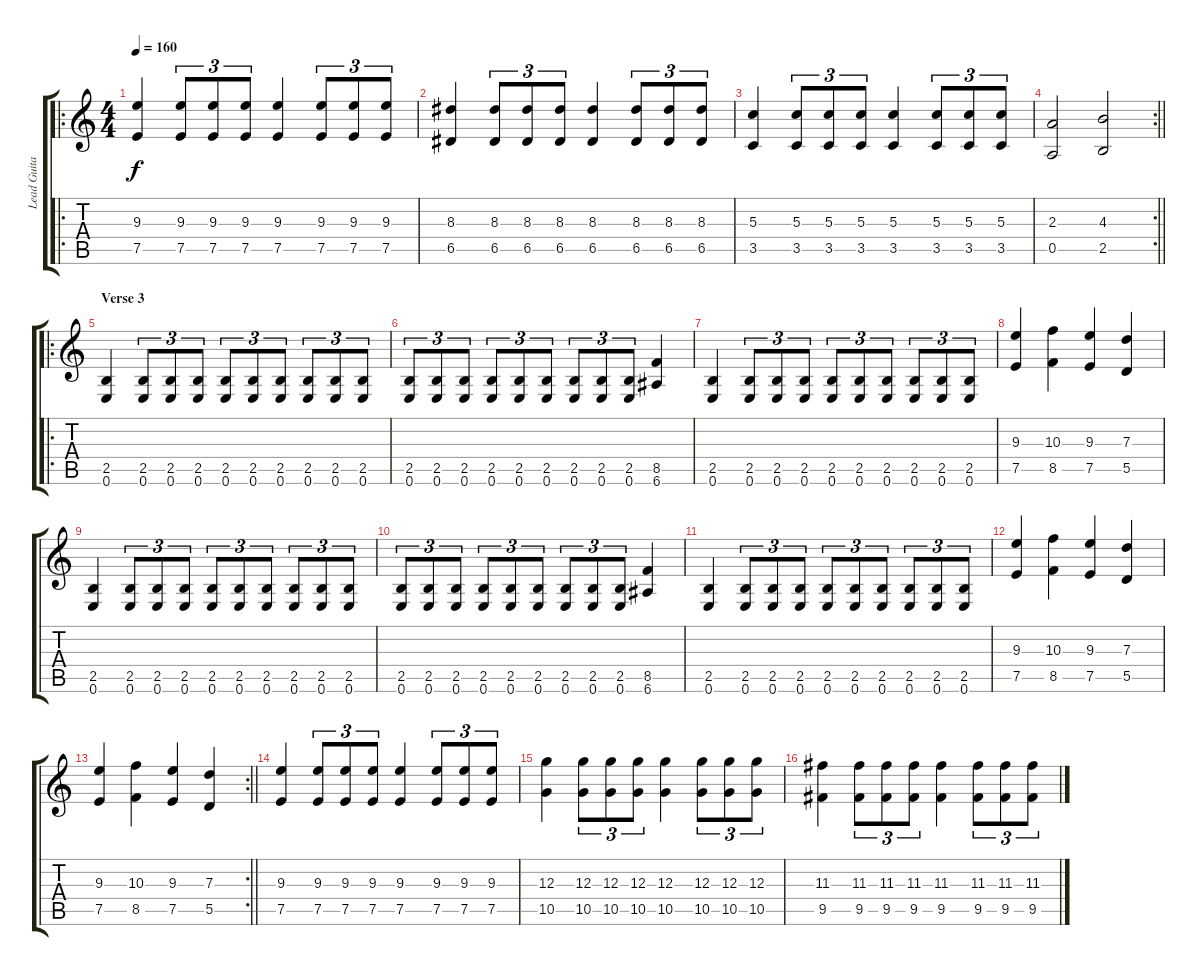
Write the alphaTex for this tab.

\track ("Lead Guitar" "Lead Guita") {instrument distortionguitar}
\staff {score tabs}
\tuning (E4 B3 G3 D3 A2 E2) {hide}
\ro
\ts (4 4)
\tempo 160
\clef g2
\ks c
(9.3 7.5).4{dy f} (9.3 7.5).8{tu (3 2)} (9.3 7.5).8{tu (3 2)} (9.3 7.5).8{tu (3 2)} (9.3 7.5).4 (9.3 7.5).8{tu (3 2)} (9.3 7.5).8{tu (3 2)} (9.3 7.5).8{tu (3 2)} |
(8.3 6.5).4 (8.3 6.5).8{tu (3 2)} (8.3 6.5).8{tu (3 2)} (8.3 6.5).8{tu (3 2)} (8.3 6.5).4 (8.3 6.5).8{tu (3 2)} (8.3 6.5).8{tu (3 2)} (8.3 6.5).8{tu (3 2)} |
(5.3 3.5).4 (5.3 3.5).8{tu (3 2)} (5.3 3.5).8{tu (3 2)} (5.3 3.5).8{tu (3 2)} (5.3 3.5).4 (5.3 3.5).8{tu (3 2)} (5.3 3.5).8{tu (3 2)} (5.3 3.5).8{tu (3 2)} |
\rc 2
\barLineRight lightlight
(2.3 0.5).2 (4.3 2.5).2 |
\ro
\section ("" "Verse 3")
(2.5 0.6).4 (2.5 0.6).8{tu (3 2)} (2.5 0.6).8{tu (3 2)} (2.5 0.6).8{tu (3 2)} (2.5 0.6).8{tu (3 2)} (2.5 0.6).8{tu (3 2)} (2.5 0.6).8{tu (3 2)} (2.5 0.6).8{tu (3 2)} (2.5 0.6).8{tu (3 2)} (2.5 0.6).8{tu (3 2)} |
(2.5 0.6).8{tu (3 2)} (2.5 0.6).8{tu (3 2)} (2.5 0.6).8{tu (3 2)} (2.5 0.6).8{tu (3 2)} (2.5 0.6).8{tu (3 2)} (2.5 0.6).8{tu (3 2)} (2.5 0.6).8{tu (3 2)} (2.5 0.6).8{tu (3 2)} (2.5 0.6).8{tu (3 2)} (8.5 6.6).4 |
(2.5 0.6).4 (2.5 0.6).8{tu (3 2)} (2.5 0.6).8{tu (3 2)} (2.5 0.6).8{tu (3 2)} (2.5 0.6).8{tu (3 2)} (2.5 0.6).8{tu (3 2)} (2.5 0.6).8{tu (3 2)} (2.5 0.6).8{tu (3 2)} (2.5 0.6).8{tu (3 2)} (2.5 0.6).8{tu (3 2)} |
(9.3 7.5).4 (10.3 8.5).4 (9.3 7.5).4 (7.3 5.5).4 |
(2.5 0.6).4 (2.5 0.6).8{tu (3 2)} (2.5 0.6).8{tu (3 2)} (2.5 0.6).8{tu (3 2)} (2.5 0.6).8{tu (3 2)} (2.5 0.6).8{tu (3 2)} (2.5 0.6).8{tu (3 2)} (2.5 0.6).8{tu (3 2)} (2.5 0.6).8{tu (3 2)} (2.5 0.6).8{tu (3 2)} |
(2.5 0.6).8{tu (3 2)} (2.5 0.6).8{tu (3 2)} (2.5 0.6).8{tu (3 2)} (2.5 0.6).8{tu (3 2)} (2.5 0.6).8{tu (3 2)} (2.5 0.6).8{tu (3 2)} (2.5 0.6).8{tu (3 2)} (2.5 0.6).8{tu (3 2)} (2.5 0.6).8{tu (3 2)} (8.5 6.6).4 |
(2.5 0.6).4 (2.5 0.6).8{tu (3 2)} (2.5 0.6).8{tu (3 2)} (2.5 0.6).8{tu (3 2)} (2.5 0.6).8{tu (3 2)} (2.5 0.6).8{tu (3 2)} (2.5 0.6).8{tu (3 2)} (2.5 0.6).8{tu (3 2)} (2.5 0.6).8{tu (3 2)} (2.5 0.6).8{tu (3 2)} |
(9.3 7.5).4 (10.3 8.5).4 (9.3 7.5).4 (7.3 5.5).4 |
\rc 2
\barLineRight lightlight
(9.3 7.5).4 (10.3 8.5).4 (9.3 7.5).4 (7.3 5.5).4 |
(9.3 7.5).4 (9.3 7.5).8{tu (3 2)} (9.3 7.5).8{tu (3 2)} (9.3 7.5).8{tu (3 2)} (9.3 7.5).4 (9.3 7.5).8{tu (3 2)} (9.3 7.5).8{tu (3 2)} (9.3 7.5).8{tu (3 2)} |
(12.3 10.5).4 (12.3 10.5).8{tu (3 2)} (12.3 10.5).8{tu (3 2)} (12.3 10.5).8{tu (3 2)} (12.3 10.5).4 (12.3 10.5).8{tu (3 2)} (12.3 10.5).8{tu (3 2)} (12.3 10.5).8{tu (3 2)} |
(11.3 9.5).4 (11.3 9.5).8{tu (3 2)} (11.3 9.5).8{tu (3 2)} (11.3 9.5).8{tu (3 2)} (11.3 9.5).4 (11.3 9.5).8{tu (3 2)} (11.3 9.5).8{tu (3 2)} (11.3 9.5).8{tu (3 2)}
